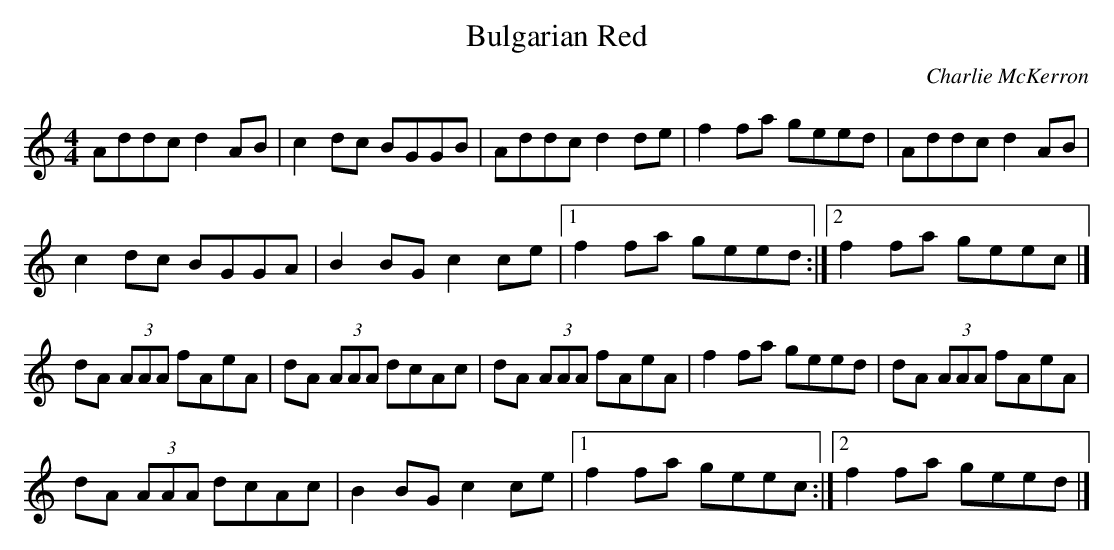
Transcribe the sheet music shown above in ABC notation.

X:1
T:Bulgarian Red
C:Charlie McKerron
M:4/4
L:1/8
K:Am
Addc d2 AB|c2 dc BGGB|Addc d2 de|f2 fa geed|Addc d2 AB|
c2 dc BGGA|B2 BG c2 ce|1f2 fa geed:|]2f2 fa geec|]
dA (3AAA fAeA|dA (3AAA dcAc|dA (3AAA fAeA|f2 fa geed|dA (3AAA fAeA|
dA (3AAA dcAc|B2 BG c2 ce|1f2 fa geec:|]2f2 fa geed|]
